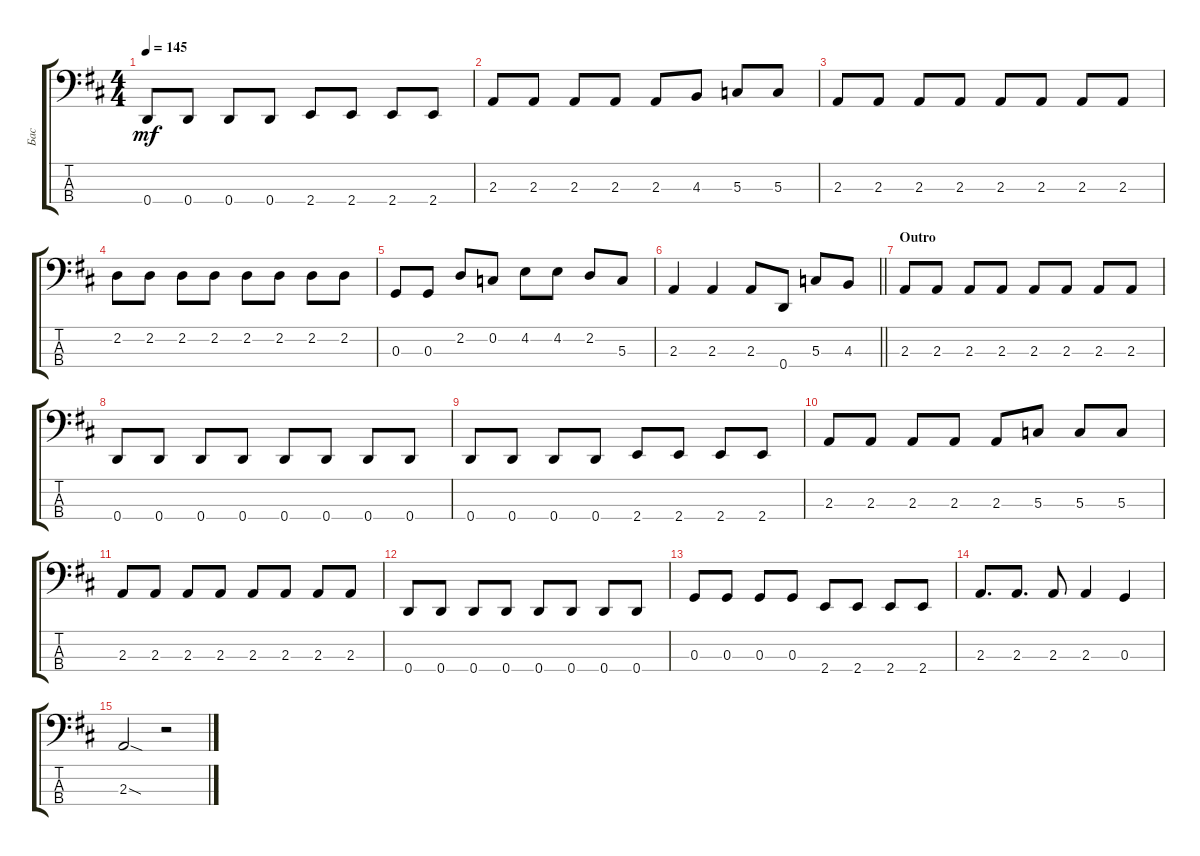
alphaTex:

\track ("Бас" "Бас") {instrument electricbassfinger}
\staff {score tabs}
\tuning (F2 C2 G1 D1) {hide}
\ts (4 4)
\tempo 145
\clef f4
\ks bminor
0.4.8{dy mf} 0.4.8 0.4.8 0.4.8 2.4.8 2.4.8 2.4.8 2.4.8 |
2.3.8 2.3.8 2.3.8 2.3.8 2.3.8 4.3.8 5.3.8 5.3.8 |
2.3.8 2.3.8 2.3.8 2.3.8 2.3.8 2.3.8 2.3.8 2.3.8 |
2.2.8 2.2.8 2.2.8 2.2.8 2.2.8 2.2.8 2.2.8 2.2.8 |
0.3.8 0.3.8 2.2.8 0.2.8 4.2.8 4.2.8 2.2.8 5.3.8 |
\barLineRight lightlight
2.3.4 2.3.4 2.3.8 0.4.8 5.3.8 4.3.8 |
\section ("" "Outro")
2.3.8 2.3.8 2.3.8 2.3.8 2.3.8 2.3.8 2.3.8 2.3.8 |
0.4.8 0.4.8 0.4.8 0.4.8 0.4.8 0.4.8 0.4.8 0.4.8 |
0.4.8 0.4.8 0.4.8 0.4.8 2.4.8 2.4.8 2.4.8 2.4.8 |
2.3.8 2.3.8 2.3.8 2.3.8 2.3.8 5.3.8 5.3.8 5.3.8 |
2.3.8 2.3.8 2.3.8 2.3.8 2.3.8 2.3.8 2.3.8 2.3.8 |
0.4.8 0.4.8 0.4.8 0.4.8 0.4.8 0.4.8 0.4.8 0.4.8 |
0.3.8 0.3.8 0.3.8 0.3.8 2.4.8 2.4.8 2.4.8 2.4.8 |
2.3.8{d} 2.3.8{d} 2.3.8 2.3.4 0.3.4 |
2.3{sod}.2 r.2
